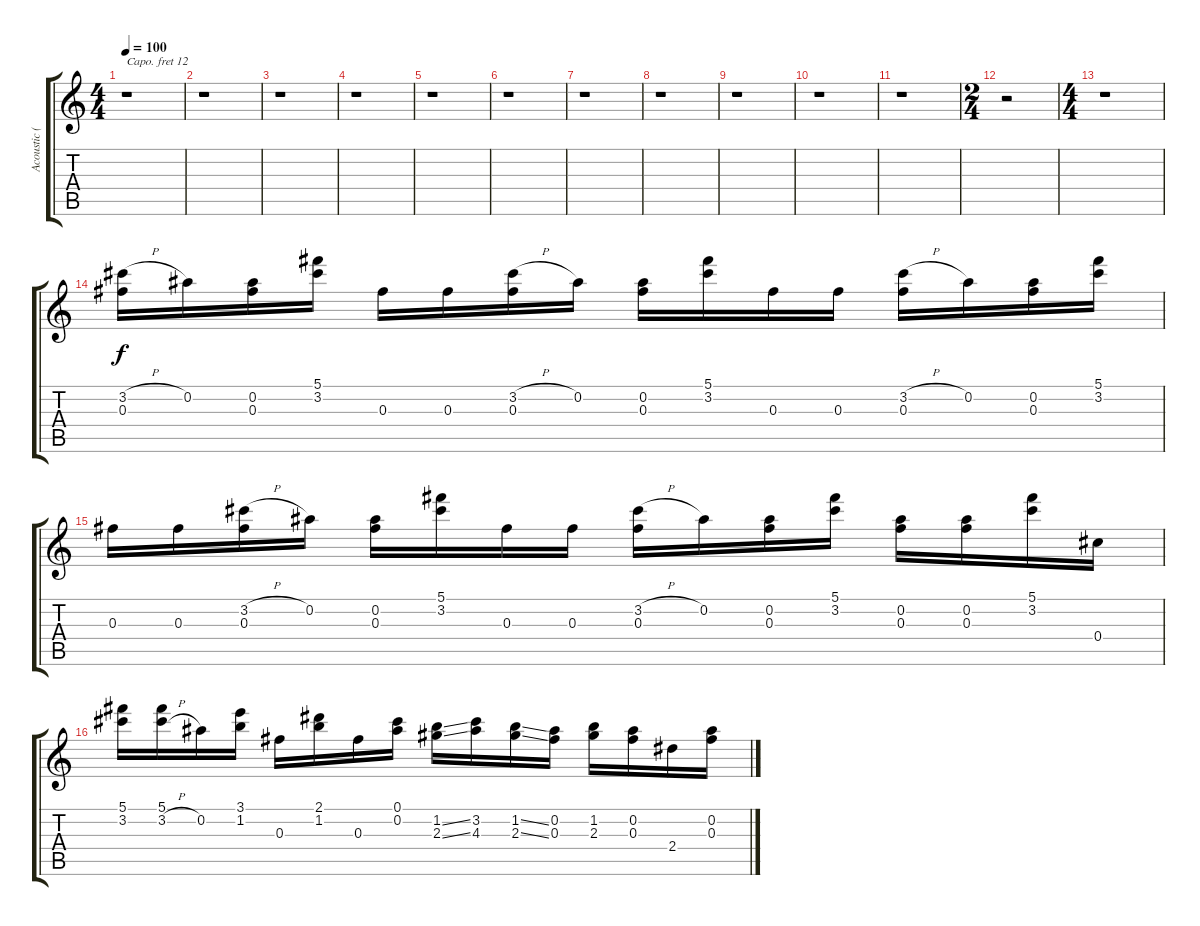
\track ("Acoustic (capo XII)" "Acoustic (") {instrument acousticguitarsteel}
\staff {score tabs}
\capo 12
\tuning (Db4 Bb3 Gb3 Db3 Gb2 Db2) {hide}
\ts (4 4)
\tempo 100
\clef g2
\ks c
r.1{dy f} |
r.1 |
r.1 |
r.1 |
r.1 |
r.1 |
r.1 |
r.1 |
r.1 |
r.1 |
r.1 |
\ts (2 4)
r.2 |
\ts (4 4)
r.1 |
(3.2{h} 0.3).16 0.2.16 (0.2 0.3).16 (5.1 3.2).16 0.3.16 0.3.16 (3.2{h} 0.3).16 0.2.16 (0.2 0.3).16 (5.1 3.2).16 0.3.16 0.3.16 (3.2{h} 0.3).16 0.2.16 (0.2 0.3).16 (5.1 3.2).16 |
0.3.16 0.3.16 (3.2{h} 0.3).16 0.2.16 (0.2 0.3).16 (5.1 3.2).16 0.3.16 0.3.16 (3.2{h} 0.3).16 0.2.16 (0.2 0.3).16 (5.1 3.2).16 (0.2 0.3).16 (0.2 0.3).16 (5.1 3.2).16 0.4.16 |
(5.1 3.2).16 (5.1 3.2{h}).16 0.2.16 (3.1 1.2).16 0.3.16 (2.1 1.2).16 0.3.16 (0.1 0.2).16 (1.2{ss} 2.3{ss}).16 (3.2 4.3).16 (1.2{ss} 2.3{ss}).16 (0.2 0.3).16 (1.2 2.3).16 (0.2 0.3).16 2.4.16 (0.2 0.3).16
